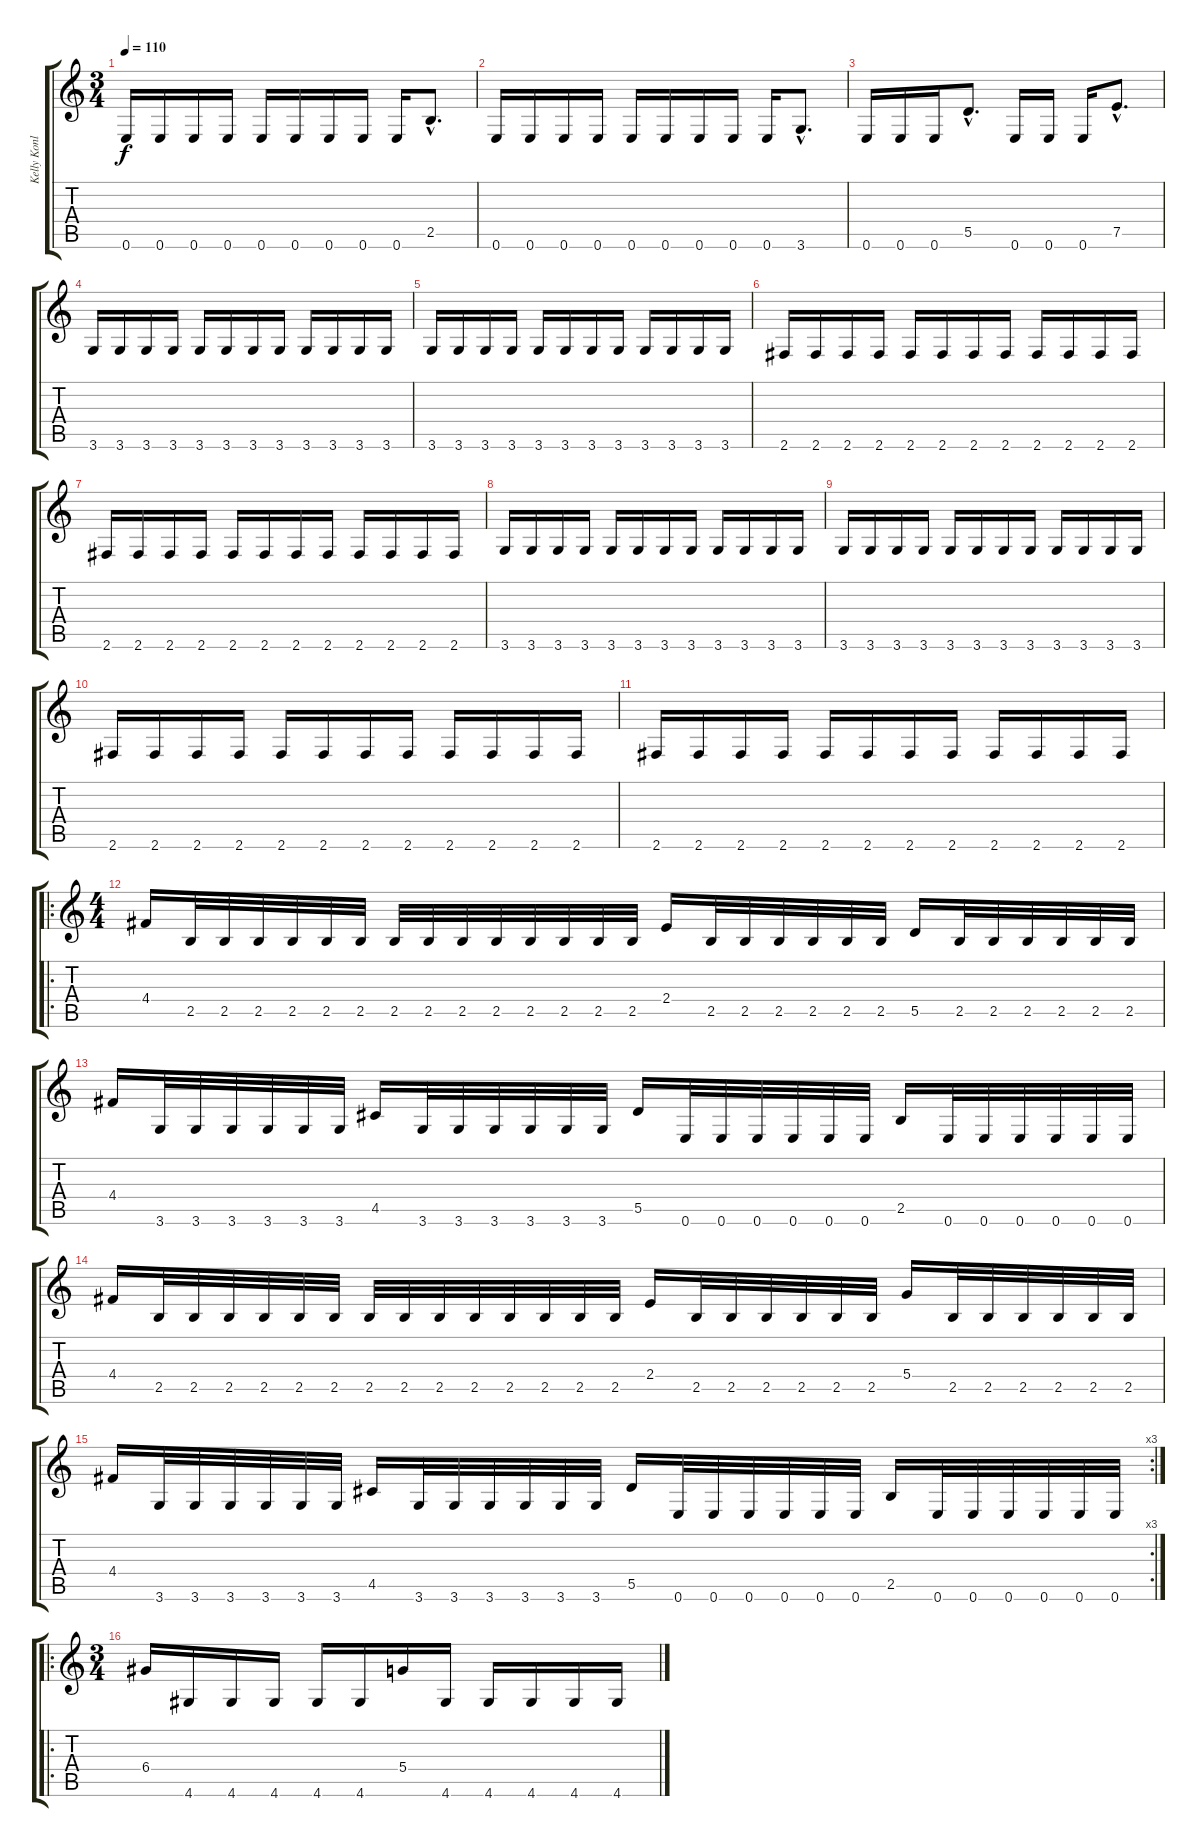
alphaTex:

\track ("Kelly Konlon" "Kelly Konl") {instrument electricbasspick}
\staff {score tabs}
\tuning (E4 B3 G3 D3 A2 E2) {hide}
\ts (3 4)
\tempo 110
\clef g2
\ks c
0.6.16{dy f} 0.6.16 0.6.16 0.6.16 0.6.16 0.6.16 0.6.16 0.6.16 0.6.16 2.5{hac}.8{d} |
0.6.16 0.6.16 0.6.16 0.6.16 0.6.16 0.6.16 0.6.16 0.6.16 0.6.16 3.6{hac}.8{d} |
0.6.16 0.6.16 0.6.16 5.5{hac}.8{d} 0.6.16 0.6.16 0.6.16 7.5{hac}.8{d} |
3.6.16 3.6.16 3.6.16 3.6.16 3.6.16 3.6.16 3.6.16 3.6.16 3.6.16 3.6.16 3.6.16 3.6.16 |
3.6.16 3.6.16 3.6.16 3.6.16 3.6.16 3.6.16 3.6.16 3.6.16 3.6.16 3.6.16 3.6.16 3.6.16 |
2.6.16 2.6.16 2.6.16 2.6.16 2.6.16 2.6.16 2.6.16 2.6.16 2.6.16 2.6.16 2.6.16 2.6.16 |
2.6.16 2.6.16 2.6.16 2.6.16 2.6.16 2.6.16 2.6.16 2.6.16 2.6.16 2.6.16 2.6.16 2.6.16 |
3.6.16 3.6.16 3.6.16 3.6.16 3.6.16 3.6.16 3.6.16 3.6.16 3.6.16 3.6.16 3.6.16 3.6.16 |
3.6.16 3.6.16 3.6.16 3.6.16 3.6.16 3.6.16 3.6.16 3.6.16 3.6.16 3.6.16 3.6.16 3.6.16 |
2.6.16 2.6.16 2.6.16 2.6.16 2.6.16 2.6.16 2.6.16 2.6.16 2.6.16 2.6.16 2.6.16 2.6.16 |
2.6.16 2.6.16 2.6.16 2.6.16 2.6.16 2.6.16 2.6.16 2.6.16 2.6.16 2.6.16 2.6.16 2.6.16 |
\ro
\ts (4 4)
4.4.16 2.5.32 2.5.32 2.5.32 2.5.32 2.5.32 2.5.32 2.5.32 2.5.32 2.5.32 2.5.32 2.5.32 2.5.32 2.5.32 2.5.32 2.4.16 2.5.32 2.5.32 2.5.32 2.5.32 2.5.32 2.5.32 5.5.16 2.5.32 2.5.32 2.5.32 2.5.32 2.5.32 2.5.32 |
4.4.16 3.6.32 3.6.32 3.6.32 3.6.32 3.6.32 3.6.32 4.5.16 3.6.32 3.6.32 3.6.32 3.6.32 3.6.32 3.6.32 5.5.16 0.6.32 0.6.32 0.6.32 0.6.32 0.6.32 0.6.32 2.5.16 0.6.32 0.6.32 0.6.32 0.6.32 0.6.32 0.6.32 |
4.4.16 2.5.32 2.5.32 2.5.32 2.5.32 2.5.32 2.5.32 2.5.32 2.5.32 2.5.32 2.5.32 2.5.32 2.5.32 2.5.32 2.5.32 2.4.16 2.5.32 2.5.32 2.5.32 2.5.32 2.5.32 2.5.32 5.4.16 2.5.32 2.5.32 2.5.32 2.5.32 2.5.32 2.5.32 |
\rc 3
4.4.16 3.6.32 3.6.32 3.6.32 3.6.32 3.6.32 3.6.32 4.5.16 3.6.32 3.6.32 3.6.32 3.6.32 3.6.32 3.6.32 5.5.16 0.6.32 0.6.32 0.6.32 0.6.32 0.6.32 0.6.32 2.5.16 0.6.32 0.6.32 0.6.32 0.6.32 0.6.32 0.6.32 |
\ro
\ts (3 4)
6.4.16 4.6.16 4.6.16 4.6.16 4.6.16 4.6.16 5.4.16 4.6.16 4.6.16 4.6.16 4.6.16 4.6.16
